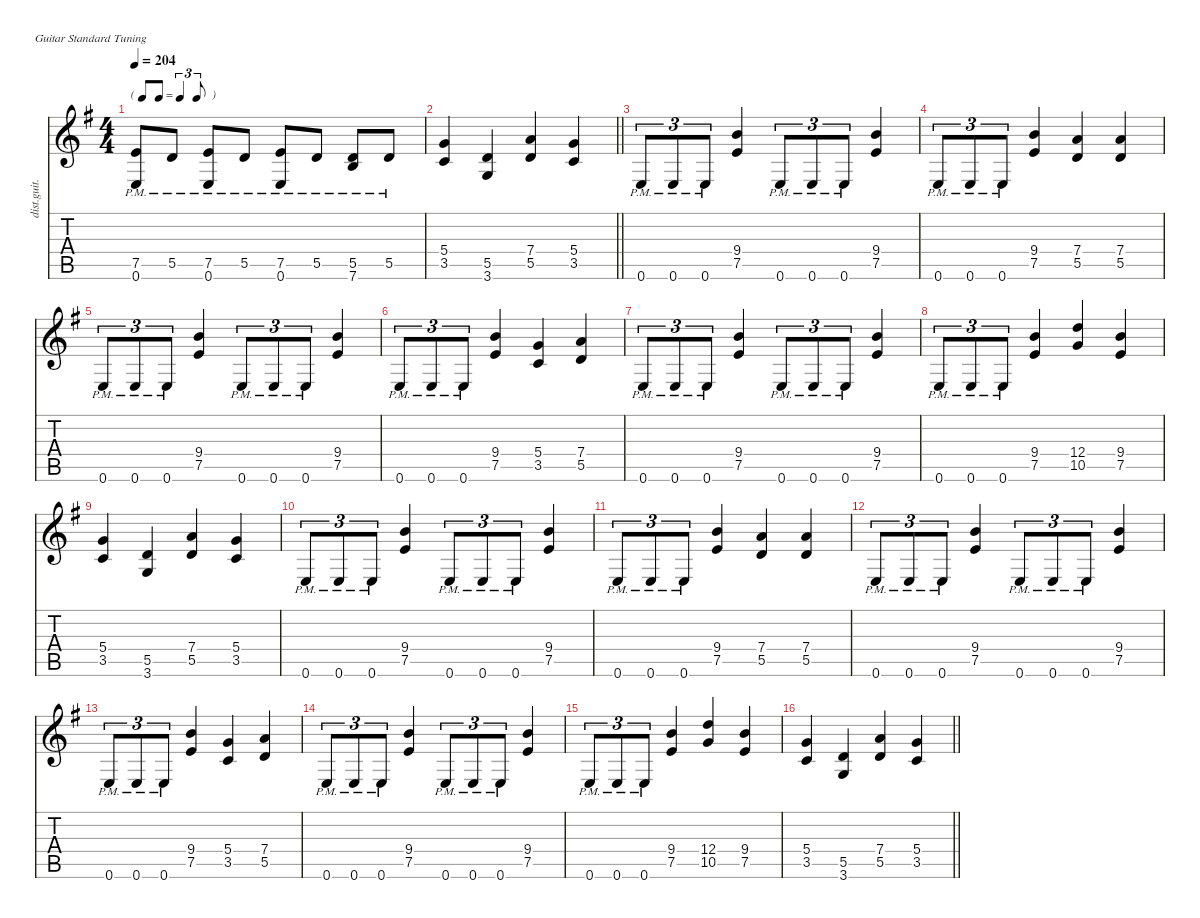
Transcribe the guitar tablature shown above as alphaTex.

\defaultSystemsLayout 4
\hideDynamics
\bracketExtendMode nobrackets
\otherSystemsTrackNameOrientation horizontal
\track ("Guitar 1" "dist.guit.") {defaultSystemsLayout 4 mute instrument distortionguitar}
\staff {score tabs}
\tuning (E4 B3 G3 D3 A2 E2)
\ts (4 4)
\tf triplet8th
\tempo 204
\clef g2
\ks eminor
(7.5{pm acc forcenatural} 0.6{pm acc forcenatural}).8{dy f beam Up} 5.5{pm acc forcenatural}.8{beam Up} (7.5{pm acc forcenatural} 0.6{pm acc forcenatural}).8{beam Up} 5.5{pm acc forcenatural}.8{beam Up} (7.5{pm acc forcenatural} 0.6{pm acc forcenatural}).8{beam Up} 5.5{pm acc forcenatural}.8{beam Up} (5.5{pm acc forcenatural} 7.6{pm acc forcenatural}).8{beam Up} 5.5{pm acc forcenatural}.8{beam Up} |
\barLineRight lightlight
(5.4{acc forcenatural} 3.5{acc forcenatural}).4{beam Up} (5.5{acc forcenatural} 3.6{acc forcenatural}).4{beam Up} (7.4{acc forcenatural} 5.5{acc forcenatural}).4{beam Up} (5.4{acc forcenatural} 3.5{acc forcenatural}).4{beam Up} |
0.6{pm acc forcenatural}.8{tu (3 2) beam Up} 0.6{pm acc forcenatural}.8{tu (3 2) beam Up} 0.6{pm acc forcenatural}.8{tu (3 2) beam Up} (9.4{acc forcenatural} 7.5{acc forcenatural}).4{beam Up} 0.6{pm acc forcenatural}.8{tu (3 2) beam Up} 0.6{pm acc forcenatural}.8{tu (3 2) beam Up} 0.6{pm acc forcenatural}.8{tu (3 2) beam Up} (9.4{acc forcenatural} 7.5{acc forcenatural}).4{beam Up} |
0.6{pm acc forcenatural}.8{tu (3 2) beam Up} 0.6{pm acc forcenatural}.8{tu (3 2) beam Up} 0.6{pm acc forcenatural}.8{tu (3 2) beam Up} (9.4{acc forcenatural} 7.5{acc forcenatural}).4{beam Up} (7.4{acc forcenatural} 5.5{acc forcenatural}).4{beam Up} (7.4{acc forcenatural} 5.5{acc forcenatural}).4{beam Up} |
0.6{pm acc forcenatural}.8{tu (3 2) beam Up} 0.6{pm acc forcenatural}.8{tu (3 2) beam Up} 0.6{pm acc forcenatural}.8{tu (3 2) beam Up} (9.4{acc forcenatural} 7.5{acc forcenatural}).4{beam Up} 0.6{pm acc forcenatural}.8{tu (3 2) beam Up} 0.6{pm acc forcenatural}.8{tu (3 2) beam Up} 0.6{pm acc forcenatural}.8{tu (3 2) beam Up} (9.4{acc forcenatural} 7.5{acc forcenatural}).4{beam Up} |
0.6{pm acc forcenatural}.8{tu (3 2) beam Up} 0.6{pm acc forcenatural}.8{tu (3 2) beam Up} 0.6{pm acc forcenatural}.8{tu (3 2) beam Up} (9.4{acc forcenatural} 7.5{acc forcenatural}).4{beam Up} (5.4{acc forcenatural} 3.5{acc forcenatural}).4{beam Up} (7.4{acc forcenatural} 5.5{acc forcenatural}).4{beam Up} |
0.6{pm acc forcenatural}.8{tu (3 2) beam Up} 0.6{pm acc forcenatural}.8{tu (3 2) beam Up} 0.6{pm acc forcenatural}.8{tu (3 2) beam Up} (9.4{acc forcenatural} 7.5{acc forcenatural}).4{beam Up} 0.6{pm acc forcenatural}.8{tu (3 2) beam Up} 0.6{pm acc forcenatural}.8{tu (3 2) beam Up} 0.6{pm acc forcenatural}.8{tu (3 2) beam Up} (9.4{acc forcenatural} 7.5{acc forcenatural}).4{beam Up} |
0.6{pm acc forcenatural}.8{tu (3 2) beam Up} 0.6{pm acc forcenatural}.8{tu (3 2) beam Up} 0.6{pm acc forcenatural}.8{tu (3 2) beam Up} (9.4{acc forcenatural} 7.5{acc forcenatural}).4{beam Up} (12.4{acc forcenatural} 10.5{acc forcenatural}).4{beam Up} (9.4{acc forcenatural} 7.5{acc forcenatural}).4{beam Up} |
(5.4{acc forcenatural} 3.5{acc forcenatural}).4{beam Up} (5.5{acc forcenatural} 3.6{acc forcenatural}).4{beam Up} (7.4{acc forcenatural} 5.5{acc forcenatural}).4{beam Up} (5.4{acc forcenatural} 3.5{acc forcenatural}).4{beam Up} |
0.6{pm acc forcenatural}.8{tu (3 2) beam Up} 0.6{pm acc forcenatural}.8{tu (3 2) beam Up} 0.6{pm acc forcenatural}.8{tu (3 2) beam Up} (9.4{acc forcenatural} 7.5{acc forcenatural}).4{beam Up} 0.6{pm acc forcenatural}.8{tu (3 2) beam Up} 0.6{pm acc forcenatural}.8{tu (3 2) beam Up} 0.6{pm acc forcenatural}.8{tu (3 2) beam Up} (9.4{acc forcenatural} 7.5{acc forcenatural}).4{beam Up} |
0.6{pm acc forcenatural}.8{tu (3 2) beam Up} 0.6{pm acc forcenatural}.8{tu (3 2) beam Up} 0.6{pm acc forcenatural}.8{tu (3 2) beam Up} (9.4{acc forcenatural} 7.5{acc forcenatural}).4{beam Up} (7.4{acc forcenatural} 5.5{acc forcenatural}).4{beam Up} (7.4{acc forcenatural} 5.5{acc forcenatural}).4{beam Up} |
0.6{pm acc forcenatural}.8{tu (3 2) beam Up} 0.6{pm acc forcenatural}.8{tu (3 2) beam Up} 0.6{pm acc forcenatural}.8{tu (3 2) beam Up} (9.4{acc forcenatural} 7.5{acc forcenatural}).4{beam Up} 0.6{pm acc forcenatural}.8{tu (3 2) beam Up} 0.6{pm acc forcenatural}.8{tu (3 2) beam Up} 0.6{pm acc forcenatural}.8{tu (3 2) beam Up} (9.4{acc forcenatural} 7.5{acc forcenatural}).4{beam Up} |
0.6{pm acc forcenatural}.8{tu (3 2) beam Up} 0.6{pm acc forcenatural}.8{tu (3 2) beam Up} 0.6{pm acc forcenatural}.8{tu (3 2) beam Up} (9.4{acc forcenatural} 7.5{acc forcenatural}).4{beam Up} (5.4{acc forcenatural} 3.5{acc forcenatural}).4{beam Up} (7.4{acc forcenatural} 5.5{acc forcenatural}).4{beam Up} |
0.6{pm acc forcenatural}.8{tu (3 2) beam Up} 0.6{pm acc forcenatural}.8{tu (3 2) beam Up} 0.6{pm acc forcenatural}.8{tu (3 2) beam Up} (9.4{acc forcenatural} 7.5{acc forcenatural}).4{beam Up} 0.6{pm acc forcenatural}.8{tu (3 2) beam Up} 0.6{pm acc forcenatural}.8{tu (3 2) beam Up} 0.6{pm acc forcenatural}.8{tu (3 2) beam Up} (9.4{acc forcenatural} 7.5{acc forcenatural}).4{beam Up} |
0.6{pm acc forcenatural}.8{tu (3 2) beam Up} 0.6{pm acc forcenatural}.8{tu (3 2) beam Up} 0.6{pm acc forcenatural}.8{tu (3 2) beam Up} (9.4{acc forcenatural} 7.5{acc forcenatural}).4{beam Up} (12.4{acc forcenatural} 10.5{acc forcenatural}).4{beam Up} (9.4{acc forcenatural} 7.5{acc forcenatural}).4{beam Up} |
\barLineRight lightlight
(5.4{acc forcenatural} 3.5{acc forcenatural}).4{beam Up} (5.5{acc forcenatural} 3.6{acc forcenatural}).4{beam Up} (7.4{acc forcenatural} 5.5{acc forcenatural}).4{beam Up} (5.4{acc forcenatural} 3.5{acc forcenatural}).4{beam Up}
